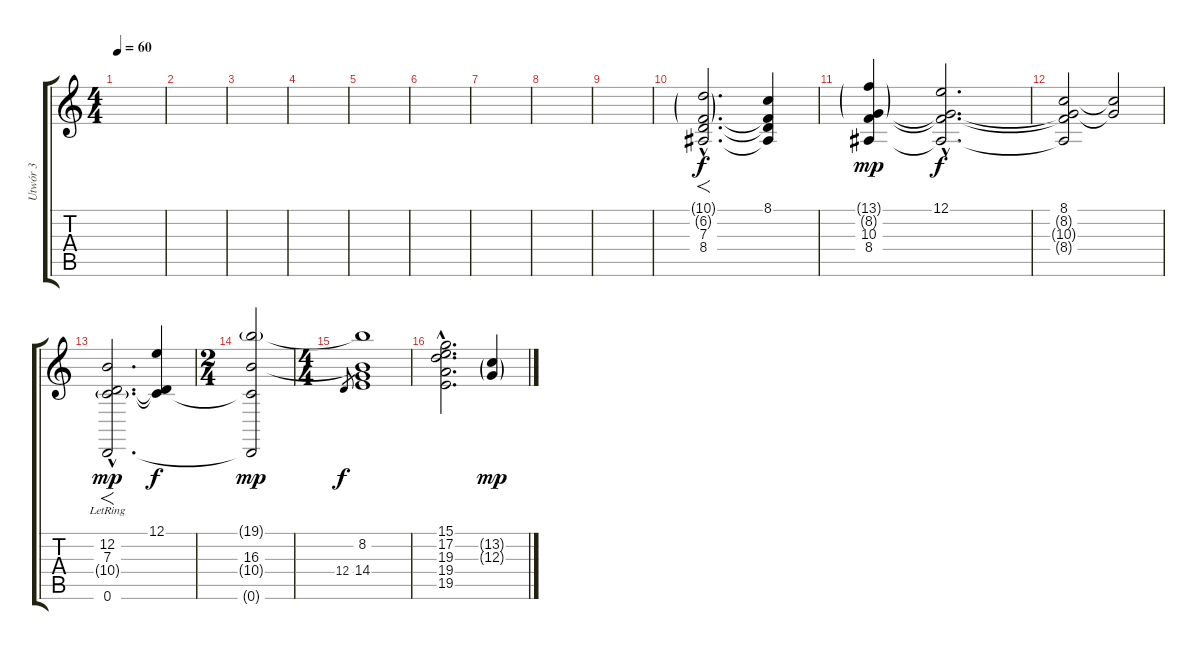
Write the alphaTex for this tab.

\track ("Utwór 3" "Utwór 3") {instrument stringensemble1}
\staff {score tabs}
\tuning (E4 B3 G3 D3 A2 D2) {hide}
\ts (4 4)
\tempo 60
\clef g2
\ks c
|
|
|
|
|
|
|
|
|
(10.1{g hac} 6.2{g hac} 7.3{hac} 8.4{hac}).2{f d} (8.1 6.2{t} 7.3{t} 8.4{t}).4{dy f} |
(13.1{g} 8.2{g} 10.3 8.4).4{dy mp} (12.1{hac} 8.2{hac t} 10.3{hac t} 8.4{hac t}).2{d dy f} |
(8.1 8.2{t} 10.3{t} 8.4{t}).2 (8.1{t} 8.2{t}).2 |
(12.2{hac lr} 7.3{hac} 10.4{g hac} 0.6{hac}).2{f d dy mp} (12.1 7.3{t} 10.4{t}).4{dy f} |
\ts (2 4)
(19.1{g} 16.3 10.4{t} 0.6{t}).2{dy mp} |
\ts (4 4)
12.4.8{gr dy f} (19.1{t} 8.2 16.3{t} 14.4).1 |
(15.1{hac} 17.2{hac} 19.3{hac} 19.4{hac} 19.5{hac}).2{d} (13.2{g} 12.3{g}).4{dy mp}
